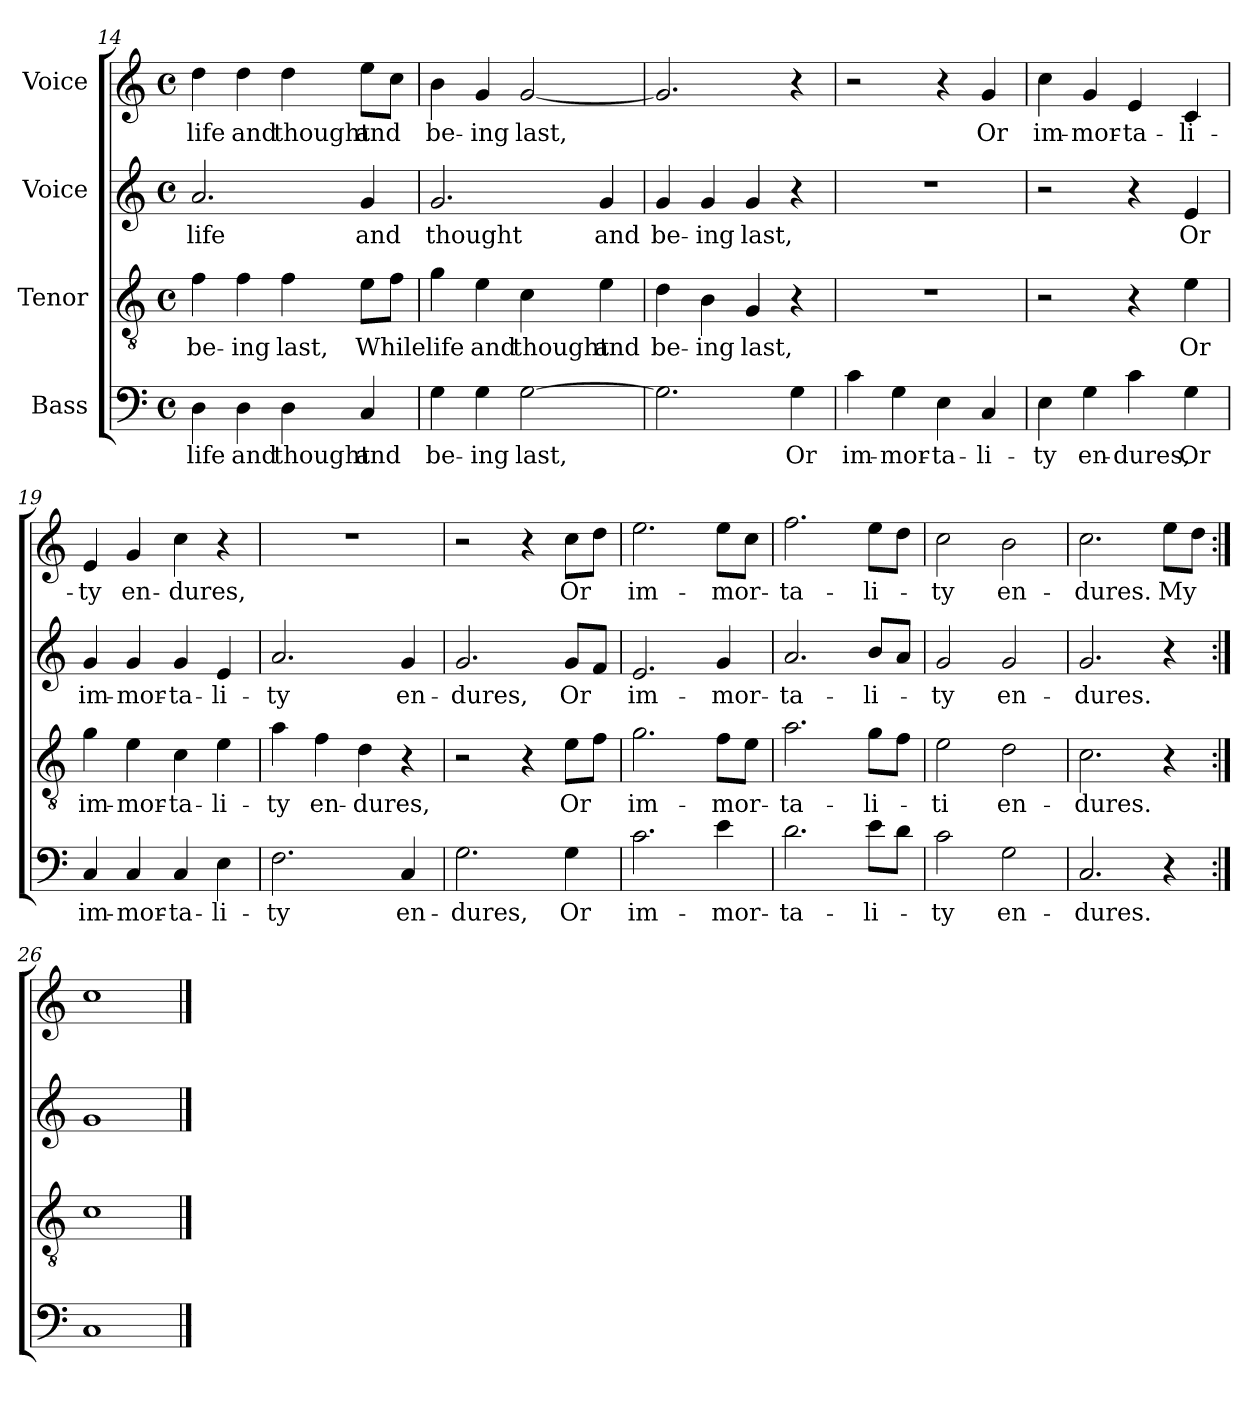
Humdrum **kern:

**kern	**text	**kern	**text	**kern	**text	**kern	**text
*part4	*part4	*part3	*part3	*part2	*part2	*part1	*part1
*staff4	*staff4	*staff3	*staff3	*staff2	*staff2	*staff1	*staff1
*I"Bass	*	*I"Tenor	*	*I"Voice	*	*I"Voice	*
*clefF4	*	*clefGv2	*	*clefG2	*	*clefG2	*
*k[]	*	*k[]	*	*k[]	*	*k[]	*
*M4/4	*	*M4/4	*	*M4/4	*	*M4/4	*
*met(c)	*	*met(c)	*	*met(c)	*	*met(c)	*
=14	=14	=14	=14	=14	=14	=14	=14
4D\	life	4f\	be-	2.a/	life	4dd\	life
4D\	and	4f\	-ing	.	.	4dd\	and
4D\	thought	4f\	last,	.	.	4dd\	thought
4C/	and	8e\L	While	4g/	and	8ee\L	and
.	.	8f\J	.	.	.	8cc\J	.
=15	=15	=15	=15	=15	=15	=15	=15
4G\	be-	4g\	life	2.g/	thought	4b\	be-
4G\	-ing	4e\	and	.	.	4g/	-ing
[2G\	last,	4c\	thought	.	.	[2g/	last,
.	.	4e\	and	4g/	and	.	.
!!LO:LB:g=z
=16	=16	=16	=16	=16	=16	=16	=16
2.G\]	.	4d\	be-	4g/	be-	2.g/]	.
.	.	4B\	-ing	4g/	-ing	.	.
.	.	4G/	last,	4g/	last,	.	.
4G\	Or	4r	.	4r	.	4r	.
=17	=17	=17	=17	=17	=17	=17	=17
4c\	im-	1r	.	1r	.	2r	.
4G\	-mor-	.	.	.	.	.	.
4E\	-ta-	.	.	.	.	4r	.
4C/	-li-	.	.	.	.	4g/	Or
=18	=18	=18	=18	=18	=18	=18	=18
4E\	-ty	2r	.	2r	.	4cc\	im-
4G\	en-	.	.	.	.	4g/	-mor-
4c\	-dures,	4r	.	4r	.	4e/	-ta-
4G\	Or	4e\	Or	4e/	Or	4c/	-li-
=19	=19	=19	=19	=19	=19	=19	=19
4C/	im-	4g\	im-	4g/	im-	4e/	-ty
4C/	-mor-	4e\	-mor-	4g/	-mor-	4g/	en-
4C/	-ta-	4c\	-ta-	4g/	-ta-	4cc\	-dures,
4E\	-li-	4e\	-li-	4e/	-li-	4r	.
=20	=20	=20	=20	=20	=20	=20	=20
2.F\	-ty	4a\	-ty	2.a/	-ty	1r	.
.	.	4f\	en-	.	.	.	.
.	.	4d\	-dures,	.	.	.	.
4C/	en-	4r	.	4g/	en-	.	.
=21	=21	=21	=21	=21	=21	=21	=21
2.G\	-dures,	2r	.	2.g/	-dures,	2r	.
.	.	4r	.	.	.	4r	.
4G\	Or	8e\L	Or	8g/L	Or	8cc\L	Or
.	.	8f\J	.	8f/J	.	8dd\J	.
=22	=22	=22	=22	=22	=22	=22	=22
2.c\	im-	2.g\	im-	2.e/	im-	2.ee\	im-
4e\	-mor-	8f\L	-mor-	4g/	-mor-	8ee\L	-mor-
.	.	8e\J	.	.	.	8cc\J	.
=23	=23	=23	=23	=23	=23	=23	=23
2.d\	-ta-	2.a\	-ta-	2.a/	-ta-	2.ff\	-ta-
8e\L	-li-	8g\L	-li-	8b/L	-li-	8ee\L	-li-
8d\J	.	8f\J	.	8a/J	.	8dd\J	.
=24	=24	=24	=24	=24	=24	=24	=24
2c\	-ty	2e\	-ti	2g/	-ty	2cc\	-ty
2G\	en-	2d\	en-	2g/	en-	2b\	en-
=25	=25	=25	=25	=25	=25	=25	=25
2.C/	-dures.	2.c\	-dures.	2.g/	-dures.	2.cc\	-dures.
4r	.	4r	.	4r	.	8ee\L	My
.	.	.	.	.	.	8dd\J	.
=26:|!	=26:|!	=26:|!	=26:|!	=26:|!	=26:|!	=26:|!	=26:|!
1C	.	1c	.	1g	.	1cc	.
==	==	==	==	==	==	==	==
*-	*-	*-	*-	*-	*-	*-	*-
